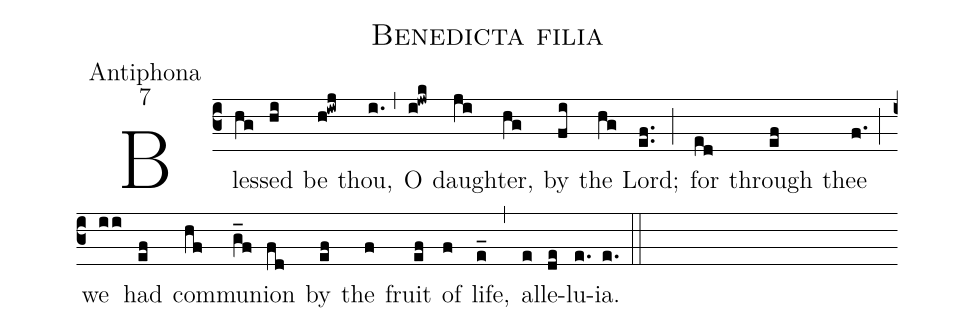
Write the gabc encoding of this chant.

name:Benedicta filia;
office-part:Antiphona;
mode:7;
%%
%(c3) BE(hg)ne(h)dí(ih/i_j)cta(i.) *(,) fí(i!jwk_j)li(ih)a(h) tu(hg) a(f_i) Dó(h')mi(h)no:(ef..) (;) qui(e)a(d) per(ef~) te(f.) (,) fru(ii)ctum(e_f) vi(h_f)tæ(g) com(fd~)mu(ef)ni(f)cá(e)vi(e)mus.(e.) (::)

(c3) Bles(hg)sed(hi) be(h!iwj) thou,(i.) (,) O(i!jwk) daugh(ji)ter,(hg) by(fi) the(hg) Lord;(ef..) (;) for(ed) through(ef) thee(f.) (;) we(ii) had(ef) com(hf)mun(g_f)ion(fd) by(ef) the(f) fruit(ef) of(f) life,(e_) (,) al(e)le(de)lu(e.)ia.(e.) (::)
